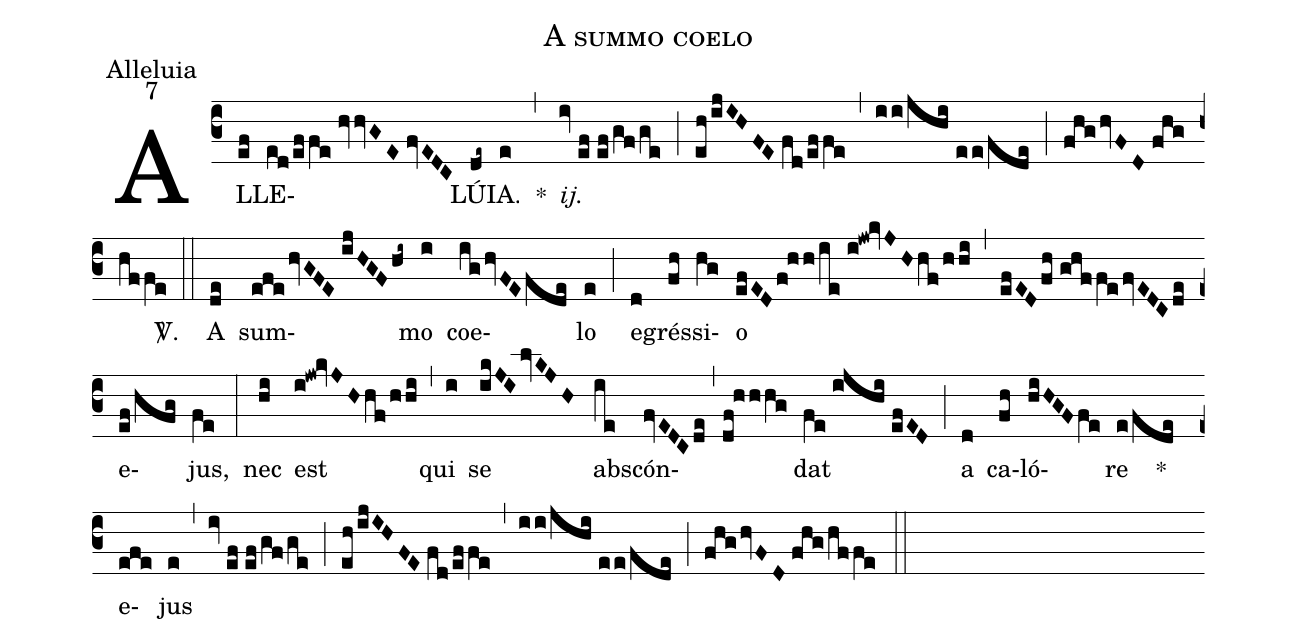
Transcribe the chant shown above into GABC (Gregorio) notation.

name:A summo coelo;
office-part:Alleluia;
mode:7;
%%
(c3) AL(ef)LE(ed/effe//hvvGE//fvEDC)LÚ(de~)IA.(e) *(,) <i>ij.</i>(iv//ef//ef/gf/ge) (;) (eh/ijIHFE//fd/effe) (,) (ii/jhi//ee/fde) (;) (fhghvFD//fhg/hffe) <sp>V/</sp>.(::) A(de) sum(efehvGFE//ijHGFhi~)mo(i) coe(ighvFEfde)lo(e) (;) e(d)grés(fh)si(hg)o(efEDf!hh/ie//i!jw!kvJHhf/hhi) (,) (efEDfh//ghffefvEDCde) e(ef/hfg)jus,(fe) (:) nec(hi) est(i!jw!kvJHhf/hhi) (,) qui(i) se(ikJIlvKJH) ab(ie)scón(fvEDCde,df!hhhg)dat(fe//ijhi//efED) (;) a(d) ca(fh)ló(hiHGFfe)re(e/fde) *() e(efe)jus(e) (,) (iv//ef//ef/gf/ge) (;) (eh/ijIHFE//fd/effe) (,) (ii/jhi//ee/fde) (;) (fhghvFD//fhg/hffe) (::)
